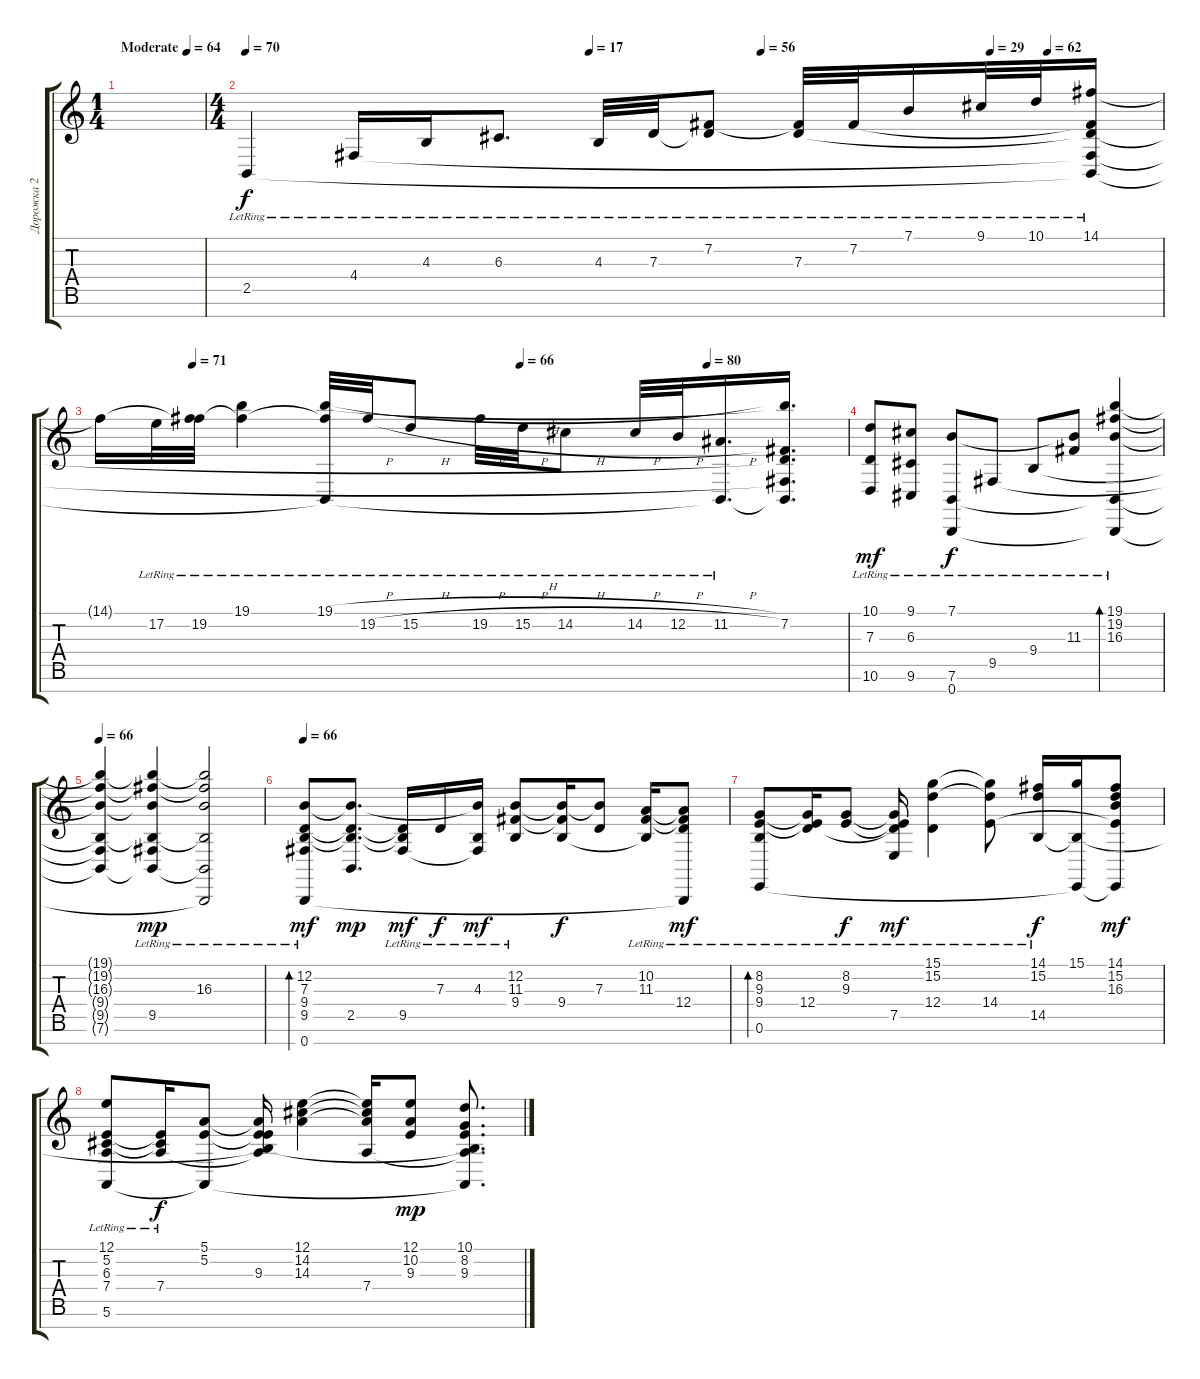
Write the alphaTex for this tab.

\track ("Дорожка 2" "Дорожка 2") {instrument electricgrandpiano}
\staff {score tabs}
\tuning (E4 B3 G3 D3 A2 E2 B1) {hide}
\ts (1 4)
\tempo (64 "Moderate")
\clef g2
\ks c
|
\ts (4 4)
\tempo 70
\tempo (17 0.375)
\tempo (56 0.5625)
\tempo (29 0.8125)
\tempo (62 0.875)
2.5{lr}.4 4.4{lr}.16 4.3{lr}.16 6.3{lr}.8{d} 4.3{lr}.32 7.3{lr}.32 (7.2{lr} 7.3{t}).8 (7.2{t} 7.3{lr}).32 7.2{lr}.32 7.1{lr}.16 9.1{lr}.32 10.1{lr}.32 (14.1{lr} 7.2{t} 7.3{t} 4.4{t} 2.5{t}).16 |
\tempo (71 0.125)
\tempo (66 0.5625)
\tempo (80 0.8125)
14.1{t}.16 17.2{lr}.32 (14.1{t} 19.2{lr}).32 (19.1{lr} 19.2{t}).4 (19.1{h lr} 19.2{t} 2.5{t}).32 19.2{h lr}.32 15.2{h lr}.8 19.2{h lr}.32 15.2{h lr}.32 14.2{h lr}.8 14.2{h lr}.32 12.2{h lr}.32 (11.2{h lr} 2.5{t}).16{d} (19.1{t} 7.2 7.3{t} 4.4{t} 2.5{t}).16{d} |
(10.1{lr} 7.3{lr} 10.6{lr}).8{dy mf} (9.1{lr} 6.3{lr} 9.6{lr}).8 (7.1{lr} 7.6{lr} 0.7).8{dy f} 9.5{lr}.8 9.4{lr}.8 (7.1{t} 11.3{lr}).8 (19.1{lr} 19.2{lr} 16.3{lr} 7.6{t} 0.7{t}).4{bd 480} |
\tempo 66
(19.1{t} 19.2{t} 16.3{t} 9.4{t} 9.5{t} 7.6{t}).4 (19.1{t} 19.2{t} 16.3{t} 9.4{t} 9.5{lr} 7.6{t}).4{dy mp} (19.1{t} 19.2{t} 16.3{lr} 9.4{t} 7.6{t} 0.7{t}).2 |
\tempo 66
(12.2{lr} 7.3{lr} 9.4{lr} 9.5{lr} 0.7).8{bd 120 dy mf} (12.2{t} 7.3{t} 9.4{t} 2.5).8{d dy mp} (7.3{t} 9.4{t} 9.5{lr}).16{dy mf} 7.3{lr}.16{dy f} (12.2{t} 4.3{lr} 9.5{t}).16{dy mf} (12.2{lr} 11.3{lr} 9.4).8 (12.2{t} 11.3{t} 9.4).16{dy f} (12.2{t} 7.3).8 (10.2{lr} 11.3{lr} 9.4{t}).16 (10.2{t} 11.3{t} 12.4{lr} 0.7{t}).8{dy mf} |
(8.2{lr} 9.3{lr} 9.4{lr} 0.6).8{bd 120} (8.2{t} 9.3{t} 12.4{lr}).16 (8.2{lr} 9.3{lr}).8{dy f} (8.2{t} 9.3{t} 12.4{t} 7.5{lr}).16{dy mf} (15.1{lr} 15.2{lr} 12.4{lr}).4 (15.1{t} 15.2{t} 14.4{lr}).8 (14.1{lr} 15.2{lr} 14.5{lr}).16{dy f} (15.1 14.5{t} 0.6{t}).16 (14.1 15.2 16.3 14.4{t} 0.6{t}).8{dy mf} |
(12.1{lr} 5.2{lr} 6.3{lr} 7.4{lr} 5.6{lr}).8 (5.2{t} 6.3{t} 7.4{lr}).16{dy f} (5.1 5.2 5.6{t}).8 (5.1{t} 5.2{t} 9.3 7.4{t} 14.5{t}).16 (12.1 14.2 14.3).4 (12.1{t} 14.2{t} 14.3{t} 7.4).16 (12.1 10.2 9.3).8{dy mp} (10.1 8.2 9.3 7.4{t} 14.5{t} 5.6{t}).8{d}
